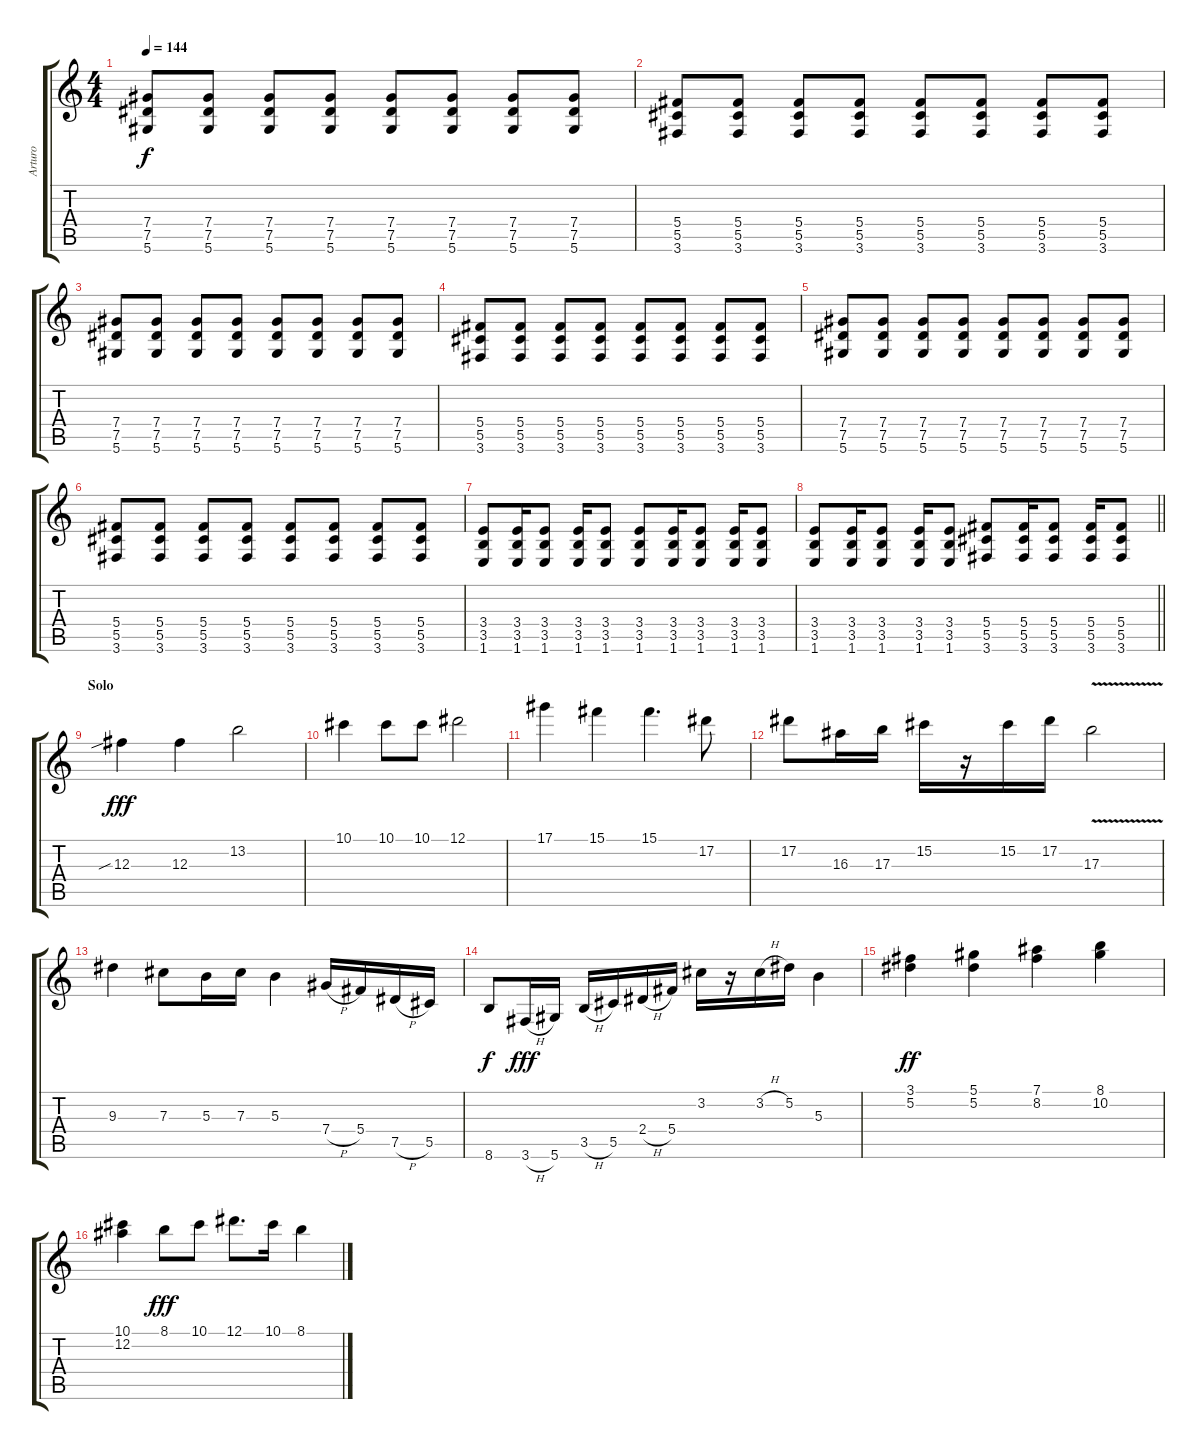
\track ("Arturo" "Arturo") {instrument overdrivenguitar}
\staff {score tabs}
\tuning (Eb4 Bb3 Gb3 Db3 Ab2 Eb2) {hide}
\ts (4 4)
\tempo 144
\clef g2
\ks c
(7.4 7.5 5.6).8{dy f} (7.4 7.5 5.6).8 (7.4 7.5 5.6).8 (7.4 7.5 5.6).8 (7.4 7.5 5.6).8 (7.4 7.5 5.6).8 (7.4 7.5 5.6).8 (7.4 7.5 5.6).8 |
(5.4 5.5 3.6).8 (5.4 5.5 3.6).8 (5.4 5.5 3.6).8 (5.4 5.5 3.6).8 (5.4 5.5 3.6).8 (5.4 5.5 3.6).8 (5.4 5.5 3.6).8 (5.4 5.5 3.6).8 |
(7.4 7.5 5.6).8 (7.4 7.5 5.6).8 (7.4 7.5 5.6).8 (7.4 7.5 5.6).8 (7.4 7.5 5.6).8 (7.4 7.5 5.6).8 (7.4 7.5 5.6).8 (7.4 7.5 5.6).8 |
(5.4 5.5 3.6).8 (5.4 5.5 3.6).8 (5.4 5.5 3.6).8 (5.4 5.5 3.6).8 (5.4 5.5 3.6).8 (5.4 5.5 3.6).8 (5.4 5.5 3.6).8 (5.4 5.5 3.6).8 |
(7.4 7.5 5.6).8 (7.4 7.5 5.6).8 (7.4 7.5 5.6).8 (7.4 7.5 5.6).8 (7.4 7.5 5.6).8 (7.4 7.5 5.6).8 (7.4 7.5 5.6).8 (7.4 7.5 5.6).8 |
(5.4 5.5 3.6).8 (5.4 5.5 3.6).8 (5.4 5.5 3.6).8 (5.4 5.5 3.6).8 (5.4 5.5 3.6).8 (5.4 5.5 3.6).8 (5.4 5.5 3.6).8 (5.4 5.5 3.6).8 |
(3.4 3.5 1.6).8 (3.4 3.5 1.6).16 (3.4 3.5 1.6).8 (3.4 3.5 1.6).16 (3.4 3.5 1.6).8 (3.4 3.5 1.6).8 (3.4 3.5 1.6).16 (3.4 3.5 1.6).8 (3.4 3.5 1.6).16 (3.4 3.5 1.6).8 |
\barLineRight lightlight
(3.4 3.5 1.6).8 (3.4 3.5 1.6).16 (3.4 3.5 1.6).8 (3.4 3.5 1.6).16 (3.4 3.5 1.6).8 (5.4 5.5 3.6).8 (5.4 5.5 3.6).16 (5.4 5.5 3.6).8 (5.4 5.5 3.6).16 (5.4 5.5 3.6).8 |
\section ("" "Solo")
12.3{sib}.4{dy fff volume 16 balance 10 instrument overdrivenguitar} 12.3.4 13.2.2 |
10.1.4 10.1.8 10.1.8 12.1.2 |
17.1.4 15.1.4 15.1.4{d} 17.2.8 |
17.2.8 16.3.16 17.3.16 15.2.16 r.16 15.2.16 17.2.16 17.3{v}.2 |
9.3.4 7.3.8 5.3.16 7.3.16 5.3.4 7.4{h}.16 5.4.16 7.5{h}.16 5.5.16 |
8.6.8{dy f} 3.6{h}.16{dy fff} 5.6.16 3.5{h}.16 5.5.16 2.4{h}.16 5.4.16 3.2.16 r.16 3.2{h}.16 5.2.16 5.3.4 |
(3.1 5.2).4{dy ff} (5.1 5.2).4 (7.1 8.2).4 (8.1 10.2).4 |
(10.1 12.2).4 8.1.8{dy fff} 10.1.8 12.1.8{d} 10.1.16 8.1.4
